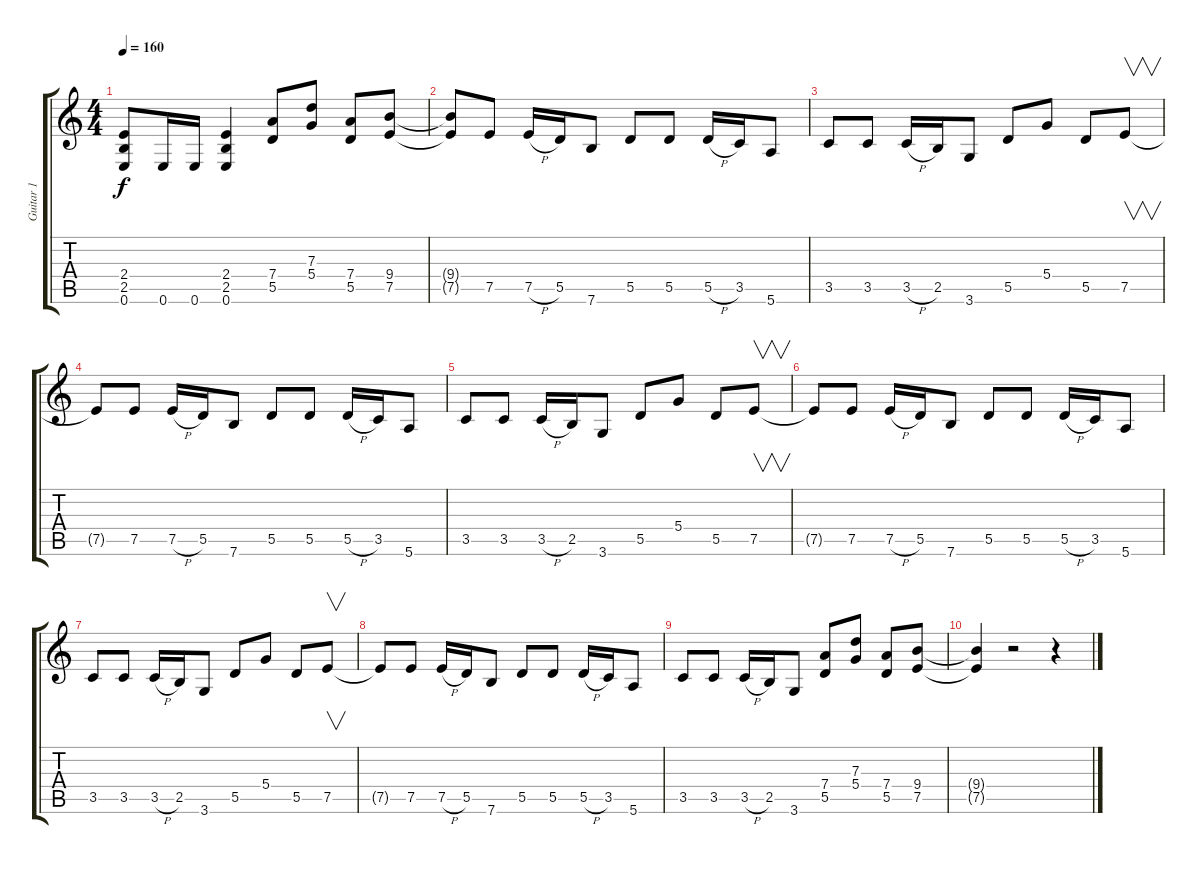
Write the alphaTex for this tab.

\track ("Guitar 1" "Guitar 1") {instrument distortionguitar}
\staff {score tabs}
\tuning (E4 B3 G3 D3 A2 E2) {hide}
\ts (4 4)
\tempo 160
\clef g2
\ks c
(2.4 2.5 0.6).8{dy f} 0.6.16 0.6.16 (2.4 2.5 0.6).4 (7.4 5.5).8 (7.3 5.4).8 (7.4 5.5).8 (9.4 7.5).8 |
(9.4{t} 7.5{t}).8 7.5.8 7.5{h}.16 5.5.16 7.6.8 5.5.8 5.5.8 5.5{h}.16 3.5.16 5.6.8 |
3.5.8 3.5.8 3.5{h}.16 2.5.16 3.6.8 5.5.8 5.4.8 5.5.8 7.5.8{v} |
7.5{t}.8 7.5.8 7.5{h}.16 5.5.16 7.6.8 5.5.8 5.5.8 5.5{h}.16 3.5.16 5.6.8 |
3.5.8 3.5.8 3.5{h}.16 2.5.16 3.6.8 5.5.8 5.4.8 5.5.8 7.5.8{v} |
7.5{t}.8 7.5.8 7.5{h}.16 5.5.16 7.6.8 5.5.8 5.5.8 5.5{h}.16 3.5.16 5.6.8 |
3.5.8 3.5.8 3.5{h}.16 2.5.16 3.6.8 5.5.8 5.4.8 5.5.8 7.5.8{v} |
7.5{t}.8 7.5.8 7.5{h}.16 5.5.16 7.6.8 5.5.8 5.5.8 5.5{h}.16 3.5.16 5.6.8 |
3.5.8 3.5.8 3.5{h}.16 2.5.16 3.6.8 (7.4 5.5).8 (7.3 5.4).8 (7.4 5.5).8 (9.4 7.5).8 |
(9.4{t} 7.5{t}).4 r.2 r.4
